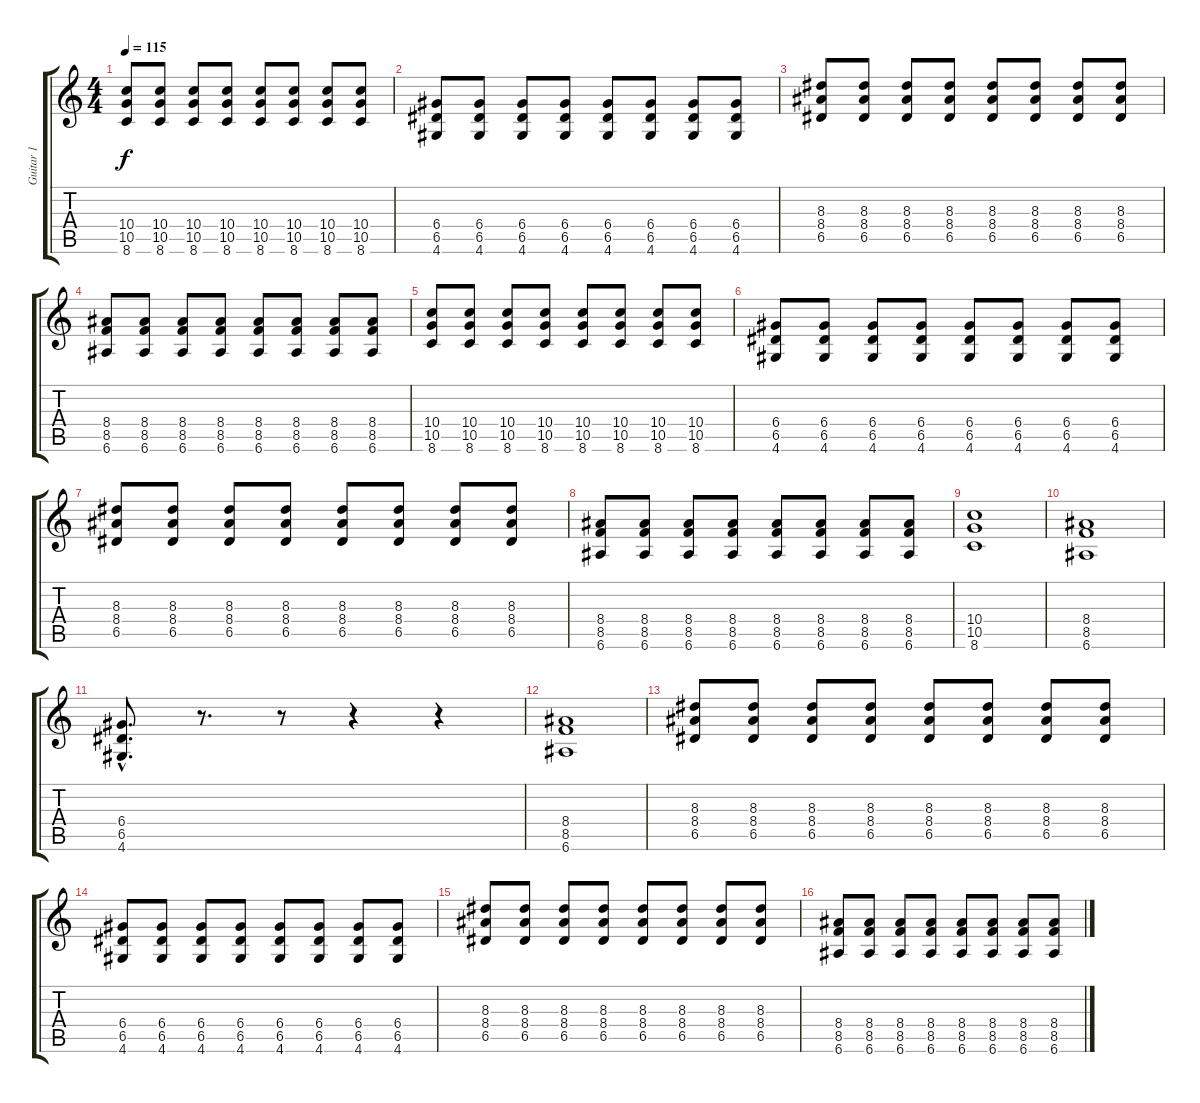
\track ("Guitar 1" "Guitar 1") {instrument overdrivenguitar}
\staff {score tabs}
\tuning (E4 B3 G3 D3 A2 E2) {hide}
\ts (4 4)
\tempo 115
\clef g2
\ks c
(10.4 10.5 8.6).8{dy f} (10.4 10.5 8.6).8 (10.4 10.5 8.6).8 (10.4 10.5 8.6).8 (10.4 10.5 8.6).8 (10.4 10.5 8.6).8 (10.4 10.5 8.6).8 (10.4 10.5 8.6).8 |
(6.4 6.5 4.6).8 (6.4 6.5 4.6).8 (6.4 6.5 4.6).8 (6.4 6.5 4.6).8 (6.4 6.5 4.6).8 (6.4 6.5 4.6).8 (6.4 6.5 4.6).8 (6.4 6.5 4.6).8 |
(8.3 8.4 6.5).8 (8.3 8.4 6.5).8 (8.3 8.4 6.5).8 (8.3 8.4 6.5).8 (8.3 8.4 6.5).8 (8.3 8.4 6.5).8 (8.3 8.4 6.5).8 (8.3 8.4 6.5).8 |
(8.4 8.5 6.6).8 (8.4 8.5 6.6).8 (8.4 8.5 6.6).8 (8.4 8.5 6.6).8 (8.4 8.5 6.6).8 (8.4 8.5 6.6).8 (8.4 8.5 6.6).8 (8.4 8.5 6.6).8 |
(10.4 10.5 8.6).8 (10.4 10.5 8.6).8 (10.4 10.5 8.6).8 (10.4 10.5 8.6).8 (10.4 10.5 8.6).8 (10.4 10.5 8.6).8 (10.4 10.5 8.6).8 (10.4 10.5 8.6).8 |
(6.4 6.5 4.6).8 (6.4 6.5 4.6).8 (6.4 6.5 4.6).8 (6.4 6.5 4.6).8 (6.4 6.5 4.6).8 (6.4 6.5 4.6).8 (6.4 6.5 4.6).8 (6.4 6.5 4.6).8 |
(8.3 8.4 6.5).8 (8.3 8.4 6.5).8 (8.3 8.4 6.5).8 (8.3 8.4 6.5).8 (8.3 8.4 6.5).8 (8.3 8.4 6.5).8 (8.3 8.4 6.5).8 (8.3 8.4 6.5).8 |
(8.4 8.5 6.6).8 (8.4 8.5 6.6).8 (8.4 8.5 6.6).8 (8.4 8.5 6.6).8 (8.4 8.5 6.6).8 (8.4 8.5 6.6).8 (8.4 8.5 6.6).8 (8.4 8.5 6.6).8 |
(10.4 10.5 8.6).1 |
(8.4 8.5 6.6).1 |
(6.4{hac} 6.5{hac} 4.6{hac}).8{d} r.8{d} r.8 r.4 r.4 |
(8.4 8.5 6.6).1 |
(8.3 8.4 6.5).8 (8.3 8.4 6.5).8 (8.3 8.4 6.5).8 (8.3 8.4 6.5).8 (8.3 8.4 6.5).8 (8.3 8.4 6.5).8 (8.3 8.4 6.5).8 (8.3 8.4 6.5).8 |
(6.4 6.5 4.6).8 (6.4 6.5 4.6).8 (6.4 6.5 4.6).8 (6.4 6.5 4.6).8 (6.4 6.5 4.6).8 (6.4 6.5 4.6).8 (6.4 6.5 4.6).8 (6.4 6.5 4.6).8 |
(8.3 8.4 6.5).8 (8.3 8.4 6.5).8 (8.3 8.4 6.5).8 (8.3 8.4 6.5).8 (8.3 8.4 6.5).8 (8.3 8.4 6.5).8 (8.3 8.4 6.5).8 (8.3 8.4 6.5).8 |
(8.4 8.5 6.6).8 (8.4 8.5 6.6).8 (8.4 8.5 6.6).8 (8.4 8.5 6.6).8 (8.4 8.5 6.6).8 (8.4 8.5 6.6).8 (8.4 8.5 6.6).8 (8.4 8.5 6.6).8
